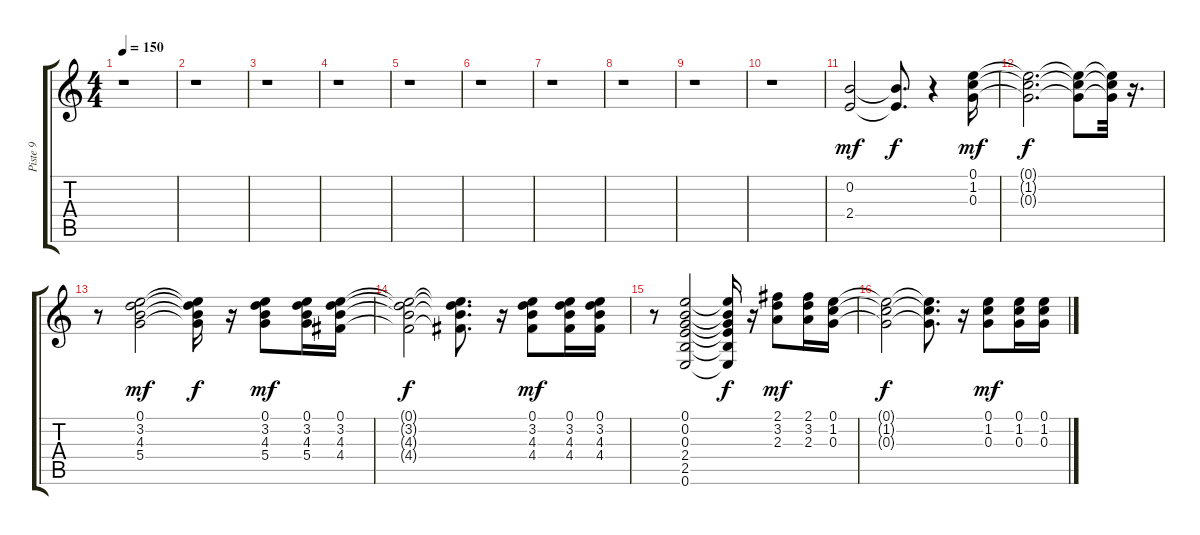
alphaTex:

\track ("Piste 9" "Piste 9") {instrument distortionguitar}
\staff {score tabs}
\tuning (E4 B3 G3 D3 A2 E2) {hide}
\ts (4 4)
\tempo 150
\clef g2
\ks c
r.1{dy mf} |
r.1 |
r.1 |
r.1 |
r.1 |
r.1 |
r.1 |
r.1 |
r.1 |
r.1 |
(0.2 2.4).2{volume 12} (0.2{t} 2.4{t}).8{d dy f} r.4 (0.1 1.2 0.3).16{dy mf} |
(0.1{t} 1.2{t} 0.3{t}).2{d dy f} (0.1{t} 1.2{t} 0.3{t}).8 (0.1{t} 1.2{t} 0.3{t}).32 r.16{d} |
r.8 (0.1 3.2 4.3 5.4).2{dy mf} (0.1{t} 3.2{t} 4.3{t} 5.4{t}).16{dy f} r.16 (0.1 3.2 4.3 5.4).8{dy mf} (0.1 3.2 4.3 5.4).16 (0.1 3.2 4.3 4.4).16 |
(0.1{t} 3.2{t} 4.3{t} 4.4{t}).2{dy f} (0.1{t} 3.2{t} 4.3{t} 4.4{t}).8{d} r.16 (0.1 3.2 4.3 4.4).8{dy mf} (0.1 3.2 4.3 4.4).16 (0.1 3.2 4.3 4.4).16 |
r.8 (0.1 0.2 0.3 2.4 2.5 0.6).2 (0.1{t} 0.2{t} 0.3{t} 2.4{t} 2.5{t} 0.6{t}).16{dy f} r.16 (2.1 3.2 2.3).8{dy mf} (2.1 3.2 2.3).16 (0.1 1.2 0.3).16 |
(0.1{t} 1.2{t} 0.3{t}).2{dy f} (0.1{t} 1.2{t} 0.3{t}).8{d} r.16 (0.1 1.2 0.3).8{dy mf} (0.1 1.2 0.3).16 (0.1 1.2 0.3).16
